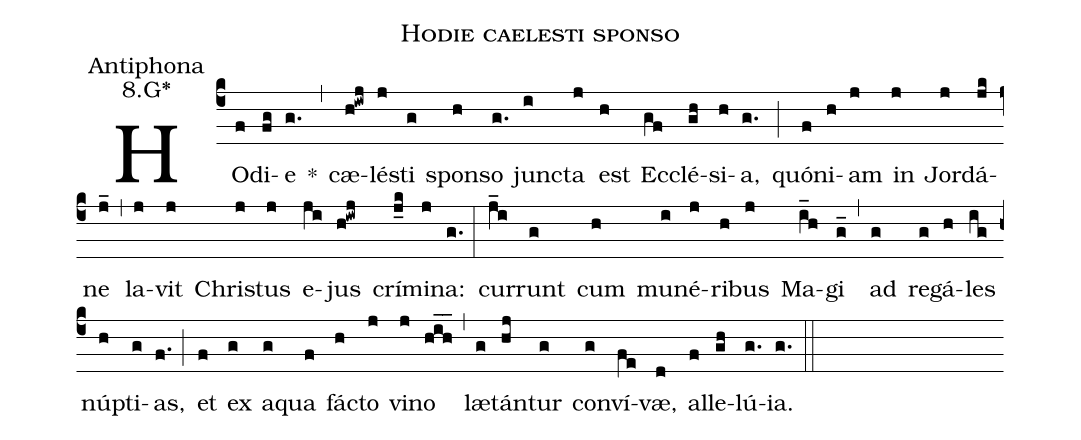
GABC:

name:Hodie caelesti sponso;
office-part:Antiphona;
mode:8.G*;
%%
(c4) HO(f)di(fg)e(g.) *(,) cæ(h!iwj)lé(j)sti(g) spon(h)so(g.) jun(i)cta(j) est(h) Ec(gf)clé(gh)si(h)a,(g.) (;) quó(f)ni(h)am(j) in(j) Jor(j)dá(jk)ne(j_) (,) la(j)vit(j) Chri(j)stus(j) e(ji)jus(h!iwj) crí(j_k)mi(j)na:(g.) (:) cur(j_i)runt(g) cum(h) mu(i)né(j)ri(h)bus(j) Ma(i_h)gi(g_) (,) ad(g) re(g)gá(h)les(ig) nú(h)pti(g)as,(f.) (;) et(f) ex(g) a(g)qua(f) fá(h)cto(j) vi(j)no(hih__) (,) læ(g)tán(hj)tur(g) con(g)ví(fe)væ,(d) al(f)le(gh)lú(g.)ia.(g.) (::)
